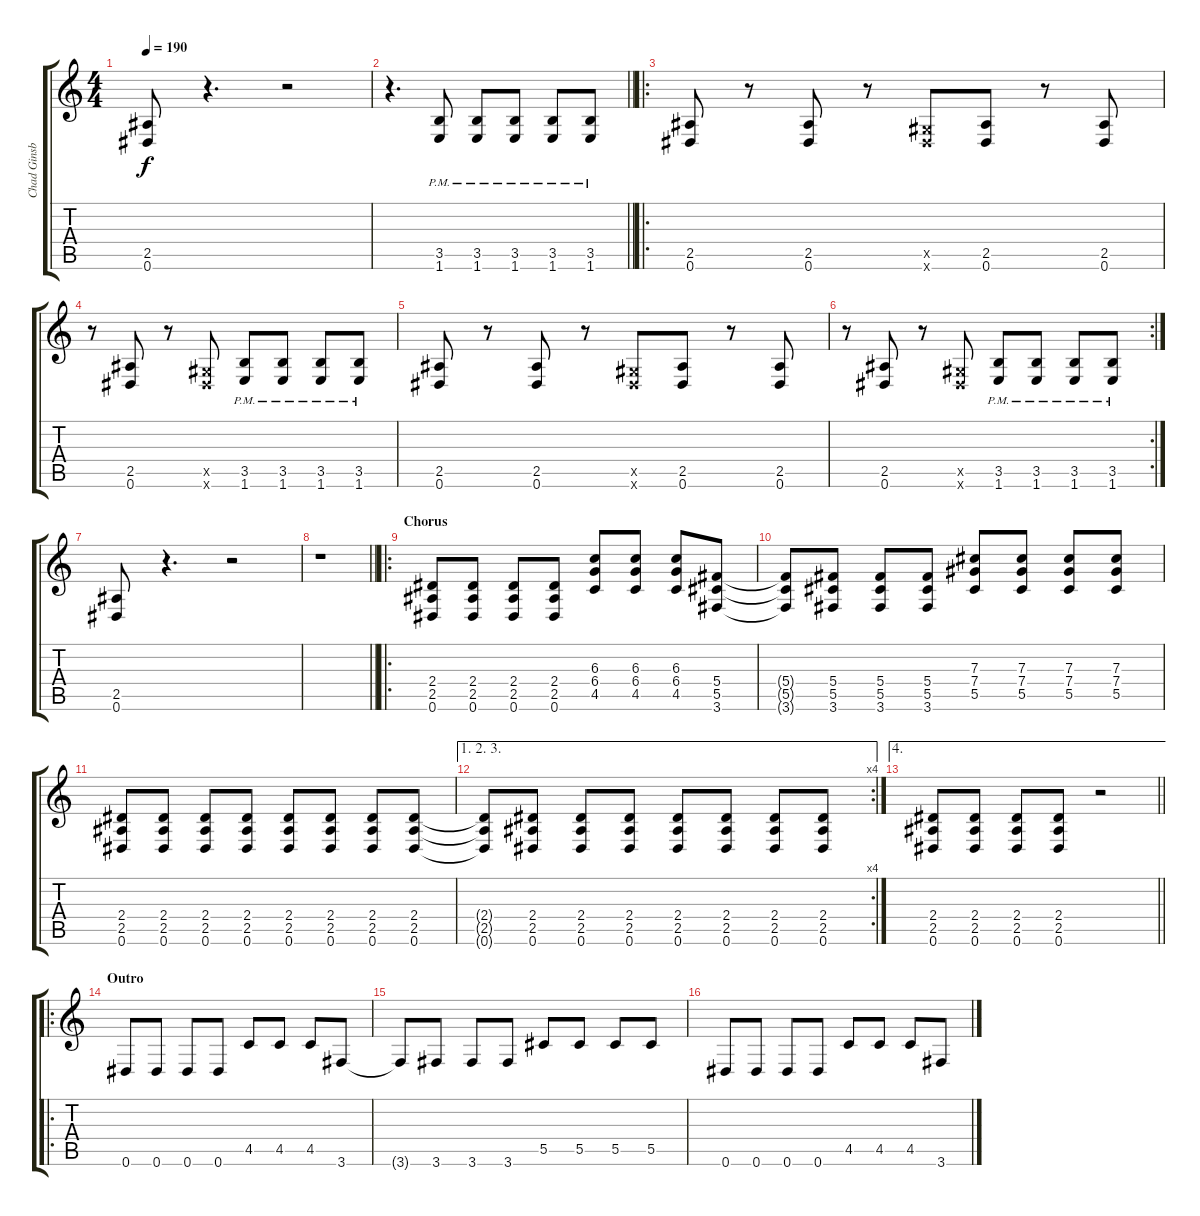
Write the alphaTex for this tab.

\track ("Chad Ginsburg" "Chad Ginsb") {instrument acousticguitarsteel}
\staff {score tabs}
\tuning (Eb4 Bb3 Gb3 Db3 Ab2 Eb2) {hide}
\ts (4 4)
\tempo 190
\clef g2
\ks c
(2.5 0.6).8{dy f} r.4{d} r.2 |
\barLineRight lightlight
r.4{d} (3.5{pm} 1.6{pm}).8 (3.5{pm} 1.6{pm}).8 (3.5{pm} 1.6{pm}).8 (3.5{pm} 1.6{pm}).8 (3.5{pm} 1.6{pm}).8 |
\ro
(2.5 0.6).8 r.8 (2.5 0.6).8 r.8 (0.5{x} 0.6{x}).8 (2.5 0.6).8 r.8 (2.5 0.6).8 |
r.8 (2.5 0.6).8 r.8 (0.5{x} 0.6{x}).8 (3.5{pm} 1.6{pm}).8 (3.5{pm} 1.6{pm}).8 (3.5{pm} 1.6{pm}).8 (3.5{pm} 1.6{pm}).8 |
(2.5 0.6).8 r.8 (2.5 0.6).8 r.8 (0.5{x} 0.6{x}).8 (2.5 0.6).8 r.8 (2.5 0.6).8 |
\rc 2
r.8 (2.5 0.6).8 r.8 (0.5{x} 0.6{x}).8 (3.5{pm} 1.6{pm}).8 (3.5{pm} 1.6{pm}).8 (3.5{pm} 1.6{pm}).8 (3.5{pm} 1.6{pm}).8 |
(2.5 0.6).8 r.4{d} r.2 |
\barLineRight lightlight
r.1 |
\ro
\section ("" "Chorus")
(2.4 2.5 0.6).8 (2.4 2.5 0.6).8 (2.4 2.5 0.6).8 (2.4 2.5 0.6).8 (6.3 6.4 4.5).8 (6.3 6.4 4.5).8 (6.3 6.4 4.5).8 (5.4 5.5 3.6).8 |
(5.4{t} 5.5{t} 3.6{t}).8 (5.4 5.5 3.6).8 (5.4 5.5 3.6).8 (5.4 5.5 3.6).8 (7.3 7.4 5.5).8 (7.3 7.4 5.5).8 (7.3 7.4 5.5).8 (7.3 7.4 5.5).8 |
(2.4 2.5 0.6).8 (2.4 2.5 0.6).8 (2.4 2.5 0.6).8 (2.4 2.5 0.6).8 (2.4 2.5 0.6).8 (2.4 2.5 0.6).8 (2.4 2.5 0.6).8 (2.4 2.5 0.6).8 |
\ae (1 2 3)
\rc 4
(2.4{t} 2.5{t} 0.6{t}).8 (2.4 2.5 0.6).8 (2.4 2.5 0.6).8 (2.4 2.5 0.6).8 (2.4 2.5 0.6).8 (2.4 2.5 0.6).8 (2.4 2.5 0.6).8 (2.4 2.5 0.6).8 |
\ae 4
\barLineRight lightlight
(2.4 2.5 0.6).8 (2.4 2.5 0.6).8 (2.4 2.5 0.6).8 (2.4 2.5 0.6).8 r.2 |
\ro
\section ("" "Outro")
0.6.8 0.6.8 0.6.8 0.6.8 4.5.8 4.5.8 4.5.8 3.6.8 |
3.6{t}.8 3.6.8 3.6.8 3.6.8 5.5.8 5.5.8 5.5.8 5.5.8 |
0.6.8 0.6.8 0.6.8 0.6.8 4.5.8 4.5.8 4.5.8 3.6.8
